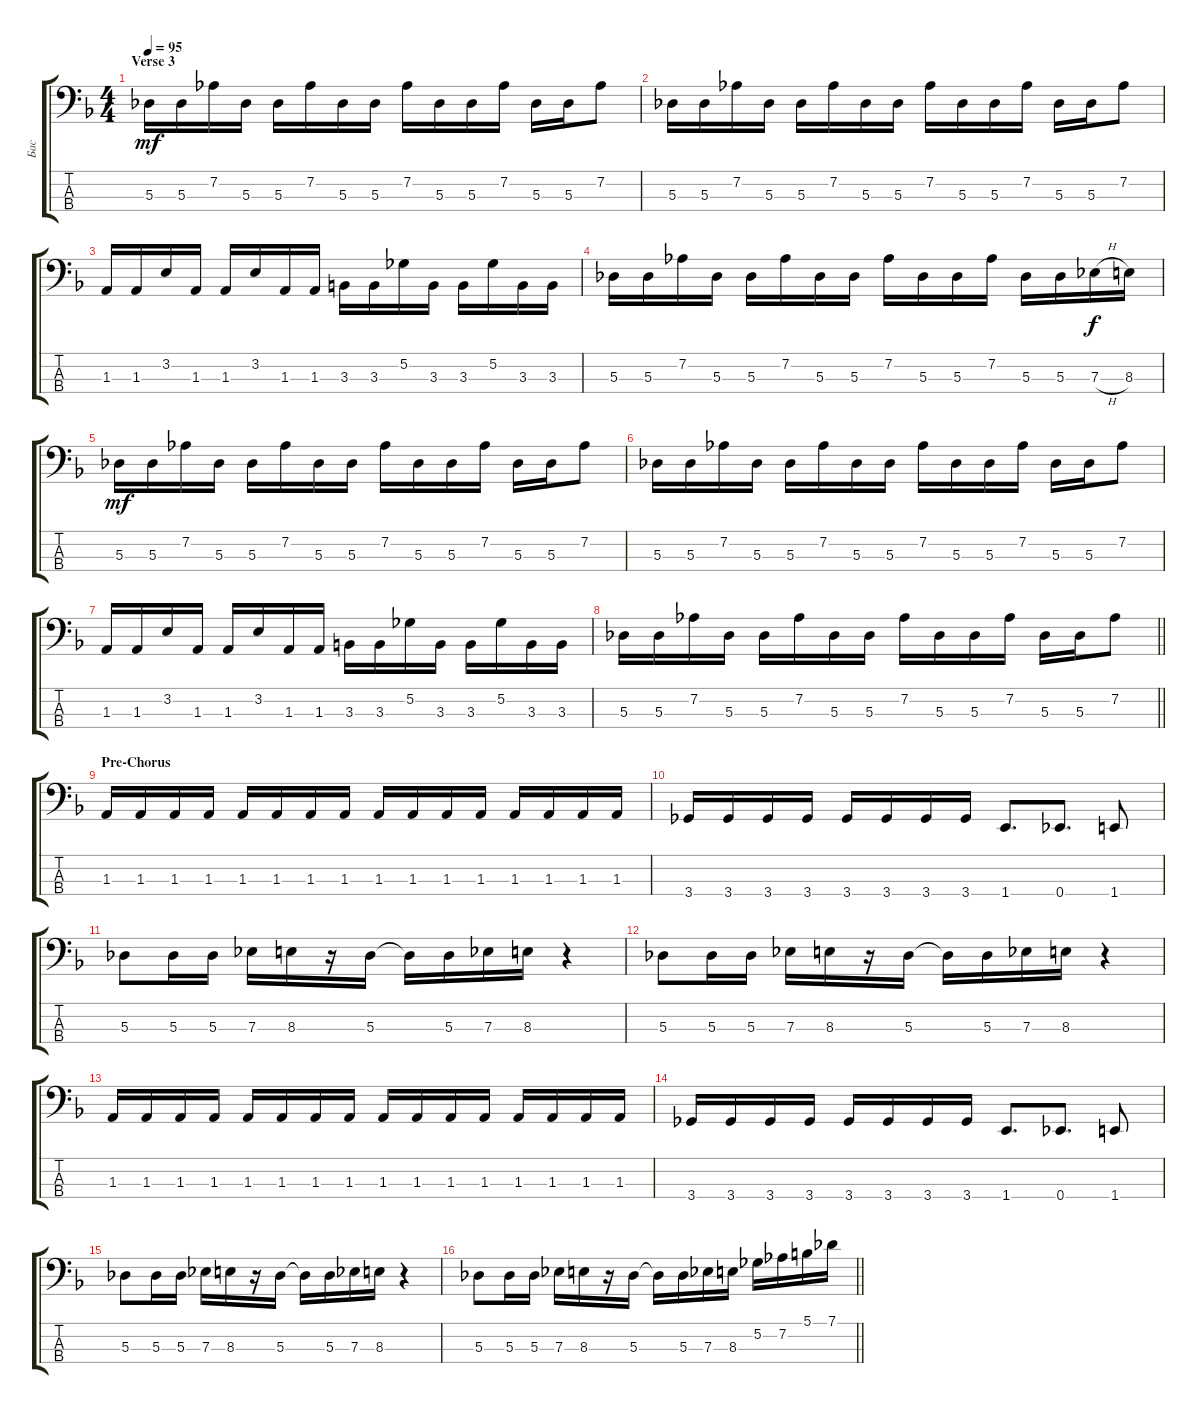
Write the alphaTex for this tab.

\track ("Бас" "Бас") {instrument electricbassfinger}
\staff {score tabs}
\tuning (Gb2 Db2 Ab1 Eb1) {hide}
\ts (4 4)
\section ("" "Verse 3")
\tempo 95
\clef f4
\ks dminor
5.3.16{dy mf} 5.3.16 7.2.16 5.3.16 5.3.16 7.2.16 5.3.16 5.3.16 7.2.16 5.3.16 5.3.16 7.2.16 5.3.16 5.3.16 7.2.8 |
5.3.16 5.3.16 7.2.16 5.3.16 5.3.16 7.2.16 5.3.16 5.3.16 7.2.16 5.3.16 5.3.16 7.2.16 5.3.16 5.3.16 7.2.8 |
1.3.16 1.3.16 3.2.16 1.3.16 1.3.16 3.2.16 1.3.16 1.3.16 3.3.16 3.3.16 5.2.16 3.3.16 3.3.16 5.2.16 3.3.16 3.3.16 |
5.3.16 5.3.16 7.2.16 5.3.16 5.3.16 7.2.16 5.3.16 5.3.16 7.2.16 5.3.16 5.3.16 7.2.16 5.3.16 5.3.16 7.3{h}.16{dy f} 8.3.16 |
5.3.16{dy mf} 5.3.16 7.2.16 5.3.16 5.3.16 7.2.16 5.3.16 5.3.16 7.2.16 5.3.16 5.3.16 7.2.16 5.3.16 5.3.16 7.2.8 |
5.3.16 5.3.16 7.2.16 5.3.16 5.3.16 7.2.16 5.3.16 5.3.16 7.2.16 5.3.16 5.3.16 7.2.16 5.3.16 5.3.16 7.2.8 |
1.3.16 1.3.16 3.2.16 1.3.16 1.3.16 3.2.16 1.3.16 1.3.16 3.3.16 3.3.16 5.2.16 3.3.16 3.3.16 5.2.16 3.3.16 3.3.16 |
\barLineRight lightlight
5.3.16 5.3.16 7.2.16 5.3.16 5.3.16 7.2.16 5.3.16 5.3.16 7.2.16 5.3.16 5.3.16 7.2.16 5.3.16 5.3.16 7.2.8 |
\section ("" "Pre-Chorus")
1.3.16 1.3.16 1.3.16 1.3.16 1.3.16 1.3.16 1.3.16 1.3.16 1.3.16 1.3.16 1.3.16 1.3.16 1.3.16 1.3.16 1.3.16 1.3.16 |
3.4.16 3.4.16 3.4.16 3.4.16 3.4.16 3.4.16 3.4.16 3.4.16 1.4.8{d} 0.4.8{d} 1.4.8 |
5.3.8 5.3.16 5.3.16 7.3.16 8.3.16 r.16 5.3.16 5.3{t}.16 5.3.16 7.3.16 8.3.16 r.4 |
5.3.8 5.3.16 5.3.16 7.3.16 8.3.16 r.16 5.3.16 5.3{t}.16 5.3.16 7.3.16 8.3.16 r.4 |
1.3.16 1.3.16 1.3.16 1.3.16 1.3.16 1.3.16 1.3.16 1.3.16 1.3.16 1.3.16 1.3.16 1.3.16 1.3.16 1.3.16 1.3.16 1.3.16 |
3.4.16 3.4.16 3.4.16 3.4.16 3.4.16 3.4.16 3.4.16 3.4.16 1.4.8{d} 0.4.8{d} 1.4.8 |
5.3.8 5.3.16 5.3.16 7.3.16 8.3.16 r.16 5.3.16 5.3{t}.16 5.3.16 7.3.16 8.3.16 r.4 |
\barLineRight lightlight
5.3.8 5.3.16 5.3.16 7.3.16 8.3.16 r.16 5.3.16 5.3{t}.16 5.3.16 7.3.16 8.3.16 5.2.16 7.2.16 5.1.16 7.1.16
